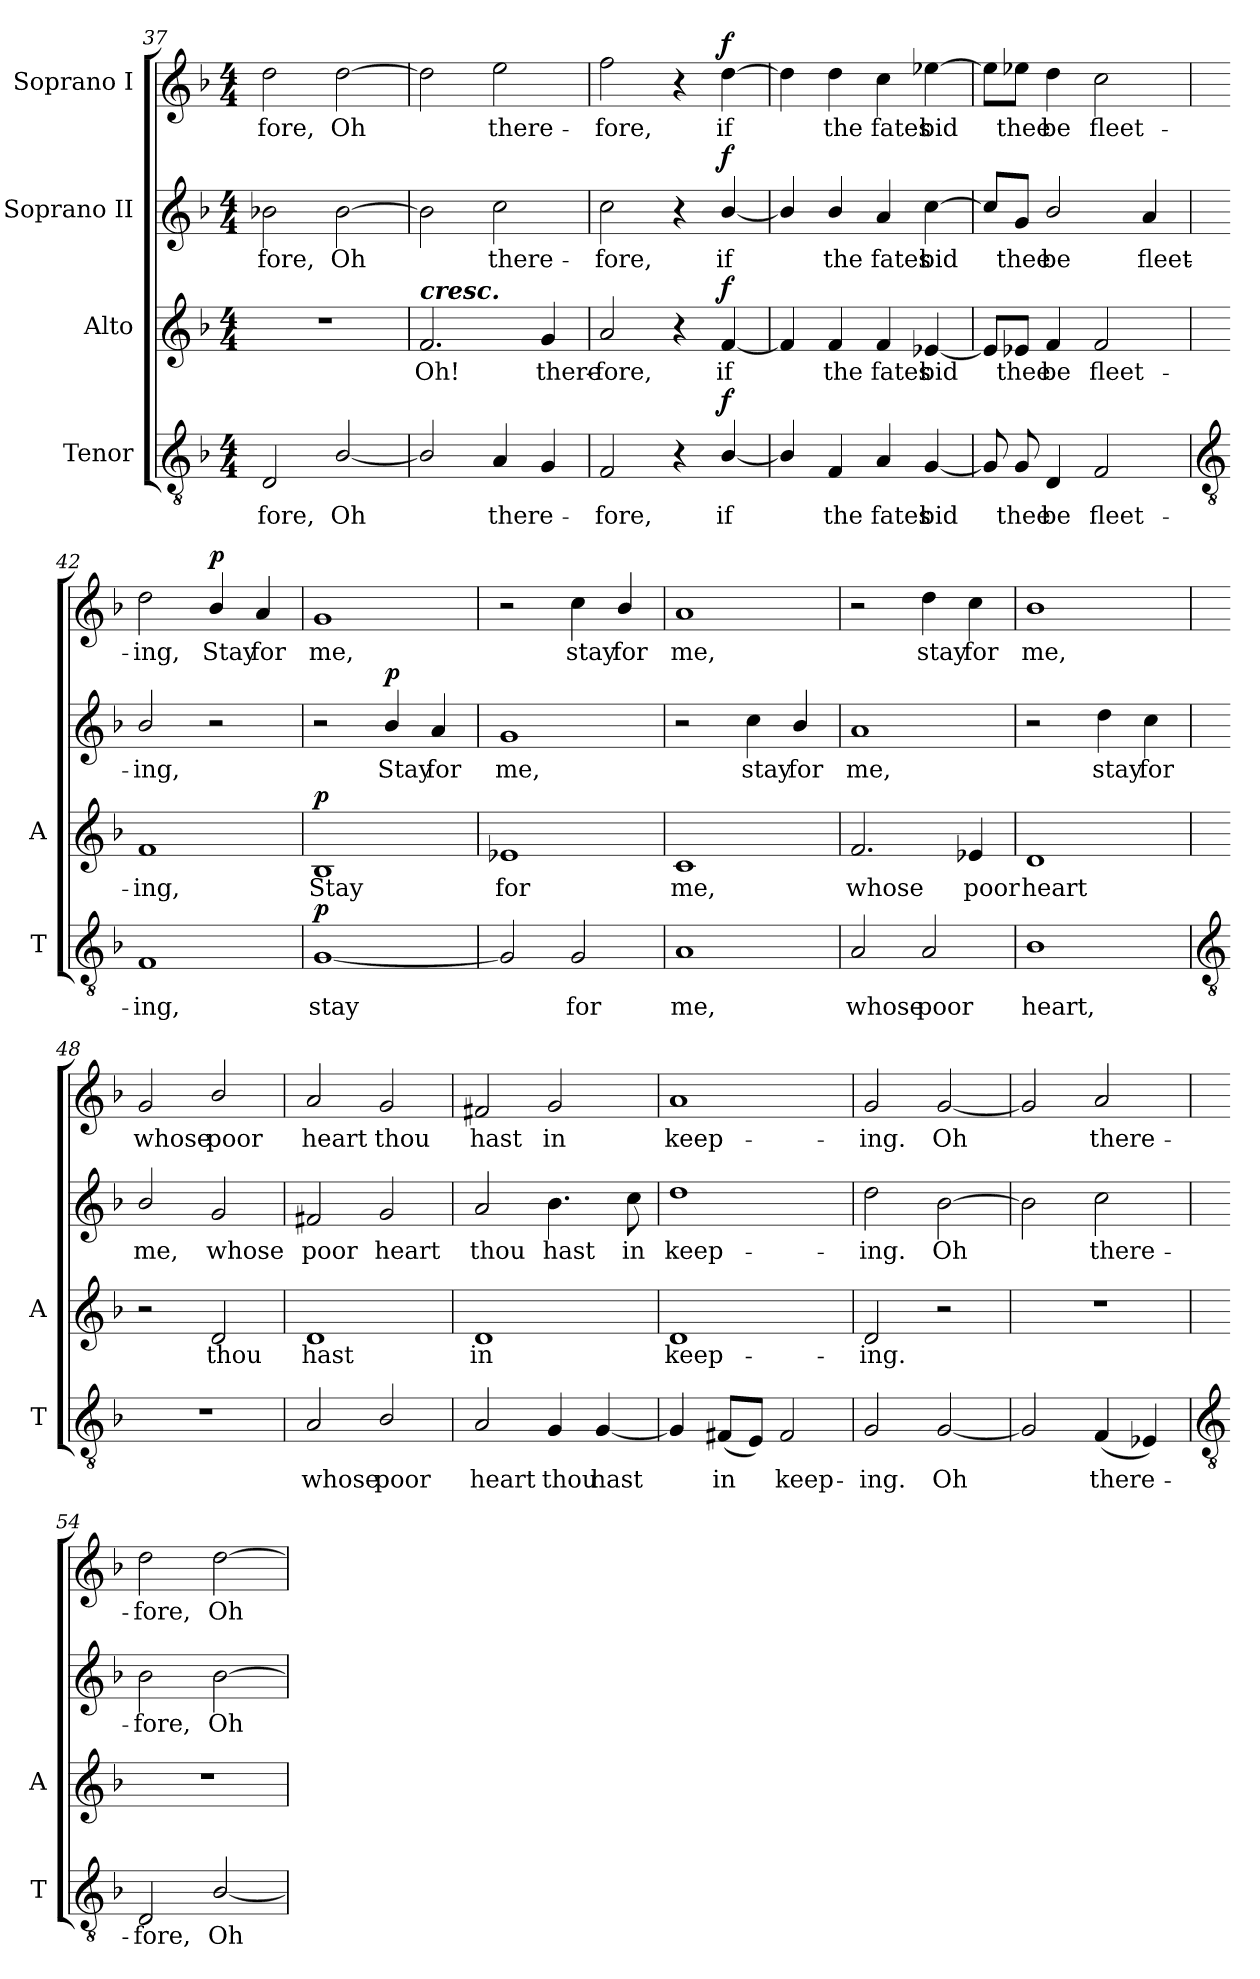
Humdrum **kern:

**kern	**text	**dynam	**kern	**text	**dynam	**kern	**text	**dynam	**kern	**text	**dynam
*part4	*part4	*part4	*part3	*part3	*part3	*part2	*part2	*part2	*part1	*part1	*part1
*staff4	*staff4	*staff4	*staff3	*staff3	*staff3	*staff2	*staff2	*staff2	*staff1	*staff1	*staff1
*I"Tenor	*	*	*I"Alto	*	*	*I"Soprano II	*	*	*I"Soprano I	*	*
*I'T	*	*	*I'A	*	*	*	*	*	*	*	*
*clefGv2	*	*	*clefG2	*	*	*clefG2	*	*	*clefG2	*	*
*k[b-]	*	*	*k[b-]	*	*	*k[b-]	*	*	*k[b-]	*	*
*F:	*	*	*F:	*	*	*F:	*	*	*F:	*	*
*M4/4	*	*	*M4/4	*	*	*M4/4	*	*	*M4/4	*	*
=37	=37	=37	=37	=37	=37	=37	=37	=37	=37	=37	=37
!	!LO:LY:b	!	!	!	!	!	!LO:LY:b	!	!	!LO:LY:b	!
2D	fore,	.	1r	.	.	2b-X	-fore,	.	2dd	-fore,	.
!	!LO:LY:b	!	!	!	!	!	!LO:LY:b	!	!	!LO:LY:b	!
[2B-/	Oh	.	.	.	.	[2b-	Oh	.	[2dd	Oh	.
=38	=38	=38	=38	=38	=38	=38	=38	=38	=38	=38	=38
!	!	!	!LO:TX:a:Bi:t=cresc.	!	!	!	!	!	!	!	!
!	!	!	!	!LO:LY:b	!	!	!	!	!	!	!
2B-/]	.	.	2.f	Oh!	.	2b-]	.	.	2dd]	.	.
!	!LO:LY:b	!	!	!	!	!	!LO:LY:b	!	!	!LO:LY:b	!
4A	there-	.	.	.	.	2cc	there-	.	2ee	there-	.
!	!	!	!	!LO:LY:b	!	!	!	!	!	!	!
4G	.	.	4g	there-	.	.	.	.	.	.	.
=39	=39	=39	=39	=39	=39	=39	=39	=39	=39	=39	=39
!	!LO:LY:b	!	!	!LO:LY:b	!	!	!LO:LY:b	!	!	!LO:LY:b	!
2F	fore,	.	2a	-fore,	.	2cc	-fore,	.	2ff	-fore,	.
4r	.	.	4r	.	.	4r	.	.	4r	.	.
!	!LO:LY:b	!LO:DY:b	!	!LO:LY:b	!LO:DY:b	!	!LO:LY:b	!LO:DY:b	!	!LO:LY:b	!LO:DY:b
[4B-/	if	f	[4f	if	f	[4b-/	if	f	[4dd	if	f
=40	=40	=40	=40	=40	=40	=40	=40	=40	=40	=40	=40
4B-/]	.	.	4f]	.	.	4b-/]	.	.	4dd]	.	.
!	!LO:LY:b	!	!	!LO:LY:b	!	!	!LO:LY:b	!	!	!LO:LY:b	!
4F	the	.	4f	the	.	4b-/	the	.	4dd	the	.
!	!LO:LY:b	!	!	!LO:LY:b	!	!	!LO:LY:b	!	!	!LO:LY:b	!
4A	fates	.	4f	fates	.	4a	fates	.	4cc	fates	.
!	!LO:LY:b	!	!	!LO:LY:b	!	!	!LO:LY:b	!	!	!LO:LY:b	!
[4G	bid	.	[4e-X	bid	.	[4cc	bid	.	[4ee-X	bid	.
=41	=41	=41	=41	=41	=41	=41	=41	=41	=41	=41	=41
8G]	.	.	8e-/L]	.	.	8cc/L]	.	.	8ee-\L]	.	.
!	!LO:LY:b	!	!	!LO:LY:b	!	!	!LO:LY:b	!	!	!LO:LY:b	!
8G	thee	.	8e-/J	thee	.	8g/J	thee	.	8ee-\J	thee	.
!	!LO:LY:b	!	!	!LO:LY:b	!	!	!LO:LY:b	!	!	!LO:LY:b	!
4D	be	.	4f	be	.	2b-/	be	.	4dd	be	.
!	!LO:LY:b	!	!	!LO:LY:b	!	!	!	!	!	!LO:LY:b	!
2F	fleet-	.	2f	fleet-	.	.	.	.	2cc	fleet-	.
!	!	!	!	!	!	!	!LO:LY:b	!	!	!	!
.	.	.	.	.	.	4a	fleet-	.	.	.	.
!!LO:LB:g=z
=42	=42	=42	=42	=42	=42	=42	=42	=42	=42	=42	=42
*clefGv2	*	*	*	*	*	*	*	*	*	*	*
!	!LO:LY:b	!	!	!LO:LY:b	!	!	!LO:LY:b	!	!	!LO:LY:b	!
1F	-ing,	.	1f	-ing,	.	2b-/	-ing,	.	2dd	-ing,	.
!	!	!	!	!	!	!	!	!	!	!LO:LY:b	!LO:DY:b
.	.	.	.	.	.	2r	.	.	4b-/	Stay	p
!	!	!	!	!	!	!	!	!	!	!LO:LY:b	!
.	.	.	.	.	.	.	.	.	4a	for	.
=43	=43	=43	=43	=43	=43	=43	=43	=43	=43	=43	=43
!	!LO:LY:b	!LO:DY:b	!	!LO:LY:b	!LO:DY:b	!	!	!	!	!LO:LY:b	!
[1G	stay	p	1B-	Stay	p	2r	.	.	1g	me,	.
!	!	!	!	!	!	!	!LO:LY:b	!LO:DY:b	!	!	!
.	.	.	.	.	.	4b-/	Stay	p	.	.	.
!	!	!	!	!	!	!	!LO:LY:b	!	!	!	!
.	.	.	.	.	.	4a	for	.	.	.	.
=44	=44	=44	=44	=44	=44	=44	=44	=44	=44	=44	=44
!	!	!	!	!LO:LY:b	!	!	!LO:LY:b	!	!	!	!
2G]	.	.	1e-X	for	.	1g	me,	.	2r	.	.
!	!LO:LY:b	!	!	!	!	!	!	!	!	!LO:LY:b	!
2G	for	.	.	.	.	.	.	.	4cc	stay	.
!	!	!	!	!	!	!	!	!	!	!LO:LY:b	!
.	.	.	.	.	.	.	.	.	4b-/	for	.
=45	=45	=45	=45	=45	=45	=45	=45	=45	=45	=45	=45
!	!LO:LY:b	!	!	!LO:LY:b	!	!	!	!	!	!LO:LY:b	!
1A	me,	.	1c	me,	.	2r	.	.	1a	me,	.
!	!	!	!	!	!	!	!LO:LY:b	!	!	!	!
.	.	.	.	.	.	4cc	stay	.	.	.	.
!	!	!	!	!	!	!	!LO:LY:b	!	!	!	!
.	.	.	.	.	.	4b-/	for	.	.	.	.
=46	=46	=46	=46	=46	=46	=46	=46	=46	=46	=46	=46
!	!LO:LY:b	!	!	!LO:LY:b	!	!	!LO:LY:b	!	!	!	!
2A	whose	.	2.f	whose	.	1a	me,	.	2r	.	.
!	!LO:LY:b	!	!	!	!	!	!	!	!	!LO:LY:b	!
2A	poor	.	.	.	.	.	.	.	4dd	stay	.
!	!	!	!	!LO:LY:b	!	!	!	!	!	!LO:LY:b	!
.	.	.	4e-X	poor	.	.	.	.	4cc	for	.
=47	=47	=47	=47	=47	=47	=47	=47	=47	=47	=47	=47
!	!LO:LY:b	!	!	!LO:LY:b	!	!	!	!	!	!LO:LY:b	!
1B-	heart,	.	1d	heart	.	2r	.	.	1b-	me,	.
!	!	!	!	!	!	!	!LO:LY:b	!	!	!	!
.	.	.	.	.	.	4dd	stay	.	.	.	.
!	!	!	!	!	!	!	!LO:LY:b	!	!	!	!
.	.	.	.	.	.	4cc	for	.	.	.	.
!!LO:LB:g=z
=48	=48	=48	=48	=48	=48	=48	=48	=48	=48	=48	=48
*clefGv2	*	*	*	*	*	*	*	*	*	*	*
!	!	!	!	!	!	!	!LO:LY:b	!	!	!LO:LY:b	!
1r	.	.	2r	.	.	2b-/	me,	.	2g	whose	.
!	!	!	!	!LO:LY:b	!	!	!LO:LY:b	!	!	!LO:LY:b	!
.	.	.	2d	thou	.	2g	whose	.	2b-/	poor	.
=49	=49	=49	=49	=49	=49	=49	=49	=49	=49	=49	=49
!	!LO:LY:b	!	!	!LO:LY:b	!	!	!LO:LY:b	!	!	!LO:LY:b	!
2A	whose	.	1d	hast	.	2f#X	poor	.	2a	heart	.
!	!LO:LY:b	!	!	!	!	!	!LO:LY:b	!	!	!LO:LY:b	!
2B-/	poor	.	.	.	.	2g	heart	.	2g	thou	.
=50	=50	=50	=50	=50	=50	=50	=50	=50	=50	=50	=50
!	!LO:LY:b	!	!	!LO:LY:b	!	!	!LO:LY:b	!	!	!LO:LY:b	!
2A	heart	.	1d	in	.	2a	thou	.	2f#X	hast	.
!	!LO:LY:b	!	!	!	!	!	!LO:LY:b	!	!	!LO:LY:b	!
4G	thou	.	.	.	.	4.b-	hast	.	2g	in	.
!	!LO:LY:b	!	!	!	!	!	!	!	!	!	!
[4G	hast	.	.	.	.	.	.	.	.	.	.
!	!	!	!	!	!	!	!LO:LY:b	!	!	!	!
.	.	.	.	.	.	8cc	in	.	.	.	.
=51	=51	=51	=51	=51	=51	=51	=51	=51	=51	=51	=51
!	!	!	!	!LO:LY:b	!	!	!LO:LY:b	!	!	!LO:LY:b	!
4G]	.	.	1d	keep-	.	1dd	keep-	.	1a	keep-	.
!	!LO:LY:b	!	!	!	!	!	!	!	!	!	!
(<8F#XL	in	.	.	.	.	.	.	.	.	.	.
8EJ)	.	.	.	.	.	.	.	.	.	.	.
!	!LO:LY:b	!	!	!	!	!	!	!	!	!	!
2F#	keep-	.	.	.	.	.	.	.	.	.	.
=52	=52	=52	=52	=52	=52	=52	=52	=52	=52	=52	=52
!	!LO:LY:b	!	!	!LO:LY:b	!	!	!LO:LY:b	!	!	!LO:LY:b	!
2G	-ing.	.	2d	-ing.	.	2dd	-ing.	.	2g	-ing.	.
!	!LO:LY:b	!	!	!	!	!	!LO:LY:b	!	!	!LO:LY:b	!
[2G	Oh	.	2r	.	.	[2b-	Oh	.	[2g	Oh	.
=53	=53	=53	=53	=53	=53	=53	=53	=53	=53	=53	=53
2G]	.	.	1r	.	.	2b-]	.	.	2g]	.	.
!	!LO:LY:b	!	!	!	!	!	!LO:LY:b	!	!	!LO:LY:b	!
(<4F	there-	.	.	.	.	2cc	there-	.	2a	there-	.
4E-X)	.	.	.	.	.	.	.	.	.	.	.
!!LO:LB:g=z
=54	=54	=54	=54	=54	=54	=54	=54	=54	=54	=54	=54
*clefGv2	*	*	*	*	*	*	*	*	*	*	*
!	!LO:LY:b	!	!	!	!	!	!LO:LY:b	!	!	!LO:LY:b	!
2D	fore,	.	1r	.	.	2b-	-fore,	.	2dd	-fore,	.
!	!LO:LY:b	!	!	!	!	!	!LO:LY:b	!	!	!LO:LY:b	!
[2B-/	Oh	.	.	.	.	[2b-	Oh	.	[2dd	Oh	.
=	=	=	=	=	=	=	=	=	=	=	=
*-	*-	*-	*-	*-	*-	*-	*-	*-	*-	*-	*-
